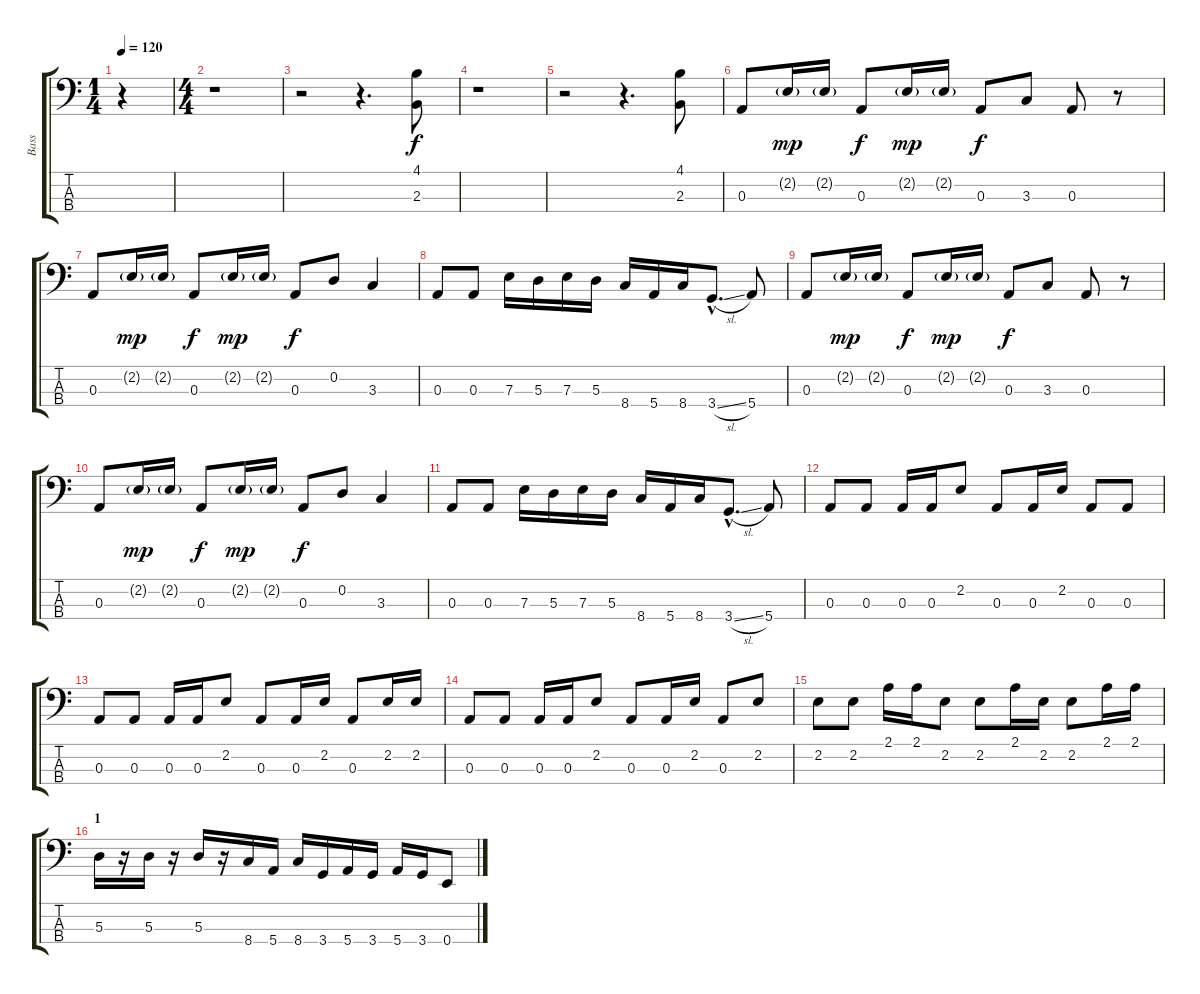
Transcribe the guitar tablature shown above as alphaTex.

\track ("Bass" "Bass") {instrument electricbassfinger}
\staff {score tabs}
\tuning (G2 D2 A1 E1) {hide}
\ts (1 4)
\tempo 120
\clef f4
\ks c
r.4{dy f instrument electricbassfinger} |
\ts (4 4)
r.1{instrument slapbass1} |
r.2 r.4{d} (4.1 2.3).8 |
r.1 |
r.2 r.4{d} (4.1 2.3).8 |
0.3.8 2.2{g}.16{dy mp} 2.2{g}.16 0.3.8{dy f} 2.2{g}.16{dy mp} 2.2{g}.16 0.3.8{dy f} 3.3.8 0.3.8 r.8 |
0.3.8 2.2{g}.16{dy mp} 2.2{g}.16 0.3.8{dy f} 2.2{g}.16{dy mp} 2.2{g}.16 0.3.8{dy f} 0.2.8 3.3.4 |
0.3.8{instrument electricbassfinger} 0.3.8 7.3.16 5.3.16 7.3.16 5.3.16 8.4.16 5.4.16 8.4.16 3.4{sl hac}.8{d} 5.4.8 |
0.3.8{instrument slapbass1} 2.2{g}.16{dy mp} 2.2{g}.16 0.3.8{dy f} 2.2{g}.16{dy mp} 2.2{g}.16 0.3.8{dy f} 3.3.8 0.3.8 r.8 |
0.3.8 2.2{g}.16{dy mp} 2.2{g}.16 0.3.8{dy f} 2.2{g}.16{dy mp} 2.2{g}.16 0.3.8{dy f} 0.2.8 3.3.4 |
0.3.8{instrument electricbassfinger} 0.3.8 7.3.16 5.3.16 7.3.16 5.3.16 8.4.16 5.4.16 8.4.16 3.4{sl hac}.8{d} 5.4.8 |
0.3.8 0.3.8 0.3.16 0.3.16 2.2.8 0.3.8 0.3.16 2.2.16 0.3.8 0.3.8 |
0.3.8 0.3.8 0.3.16 0.3.16 2.2.8 0.3.8 0.3.16 2.2.16 0.3.8 2.2.16 2.2.16 |
0.3.8 0.3.8 0.3.16 0.3.16 2.2.8 0.3.8 0.3.16 2.2.16 0.3.8 2.2.8 |
2.2.8 2.2.8 2.1.16 2.1.16 2.2.8 2.2.8 2.1.16 2.2.16 2.2.8 2.1.16 2.1.16 |
\section ("" "1")
5.3.16 r.16 5.3.16 r.16 5.3.16 r.16 8.4.16 5.4.16 8.4.16 3.4.16 5.4.16 3.4.16 5.4.16 3.4.16 0.4.8
